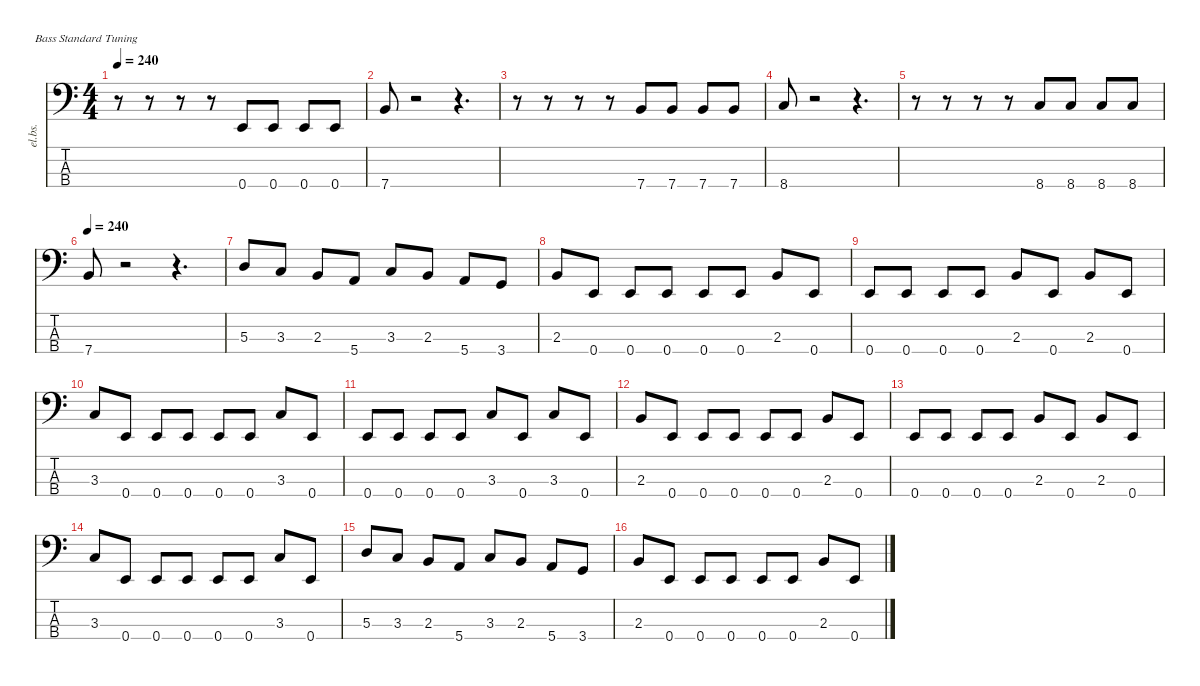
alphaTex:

\defaultSystemsLayout 4
\hideDynamics
\bracketExtendMode nobrackets
\track ("kaame" "el.bs.") {instrument electricbassfinger}
\staff {score tabs}
\tuning (G2 D2 A1 E1)
\ts (4 4)
\tempo 240
\clef f4
\ks c
r.8{dy f beam Down} r.8{beam Down} r.8{beam Down} r.8{beam Down} 0.4.8{beam Up} 0.4.8{beam Up} 0.4.8{beam Up} 0.4.8{beam Up} |
7.4.8{beam Up} r.2{beam Down} r.4{d beam Down} |
r.8{beam Down} r.8{beam Down} r.8{beam Down} r.8{beam Down} 7.4.8{beam Up} 7.4.8{beam Up} 7.4.8{beam Up} 7.4.8{beam Up} |
8.4.8{beam Up} r.2{beam Down} r.4{d beam Down} |
r.8{beam Down} r.8{beam Down} r.8{beam Down} r.8{beam Down} 8.4.8{beam Up} 8.4.8{beam Up} 8.4.8{beam Up} 8.4.8{beam Up} |
\tempo 240
7.4.8{beam Up} r.2{beam Down} r.4{d beam Down} |
5.3.8{beam Up} 3.3.8{beam Up} 2.3.8{beam Up} 5.4.8{beam Up} 3.3.8{beam Up} 2.3.8{beam Up} 5.4.8{beam Up} 3.4.8{beam Up} |
2.3.8{beam Up} 0.4.8{beam Up} 0.4.8{beam Up} 0.4.8{beam Up} 0.4.8{beam Up} 0.4.8{beam Up} 2.3.8{beam Up} 0.4.8{beam Up} |
0.4.8{beam Up} 0.4.8{beam Up} 0.4.8{beam Up} 0.4.8{beam Up} 2.3.8{beam Up} 0.4.8{beam Up} 2.3.8{beam Up} 0.4.8{beam Up} |
3.3.8{beam Up} 0.4.8{beam Up} 0.4.8{beam Up} 0.4.8{beam Up} 0.4.8{beam Up} 0.4.8{beam Up} 3.3.8{beam Up} 0.4.8{beam Up} |
0.4.8{beam Up} 0.4.8{beam Up} 0.4.8{beam Up} 0.4.8{beam Up} 3.3.8{beam Up} 0.4.8{beam Up} 3.3.8{beam Up} 0.4.8{beam Up} |
2.3.8{beam Up} 0.4.8{beam Up} 0.4.8{beam Up} 0.4.8{beam Up} 0.4.8{beam Up} 0.4.8{beam Up} 2.3.8{beam Up} 0.4.8{beam Up} |
0.4.8{beam Up} 0.4.8{beam Up} 0.4.8{beam Up} 0.4.8{beam Up} 2.3.8{beam Up} 0.4.8{beam Up} 2.3.8{beam Up} 0.4.8{beam Up} |
3.3.8{beam Up} 0.4.8{beam Up} 0.4.8{beam Up} 0.4.8{beam Up} 0.4.8{beam Up} 0.4.8{beam Up} 3.3.8{beam Up} 0.4.8{beam Up} |
5.3.8{beam Up} 3.3.8{beam Up} 2.3.8{beam Up} 5.4.8{beam Up} 3.3.8{beam Up} 2.3.8{beam Up} 5.4.8{beam Up} 3.4.8{beam Up} |
2.3.8{beam Up} 0.4.8{beam Up} 0.4.8{beam Up} 0.4.8{beam Up} 0.4.8{beam Up} 0.4.8{beam Up} 2.3.8{beam Up} 0.4.8{beam Up}
